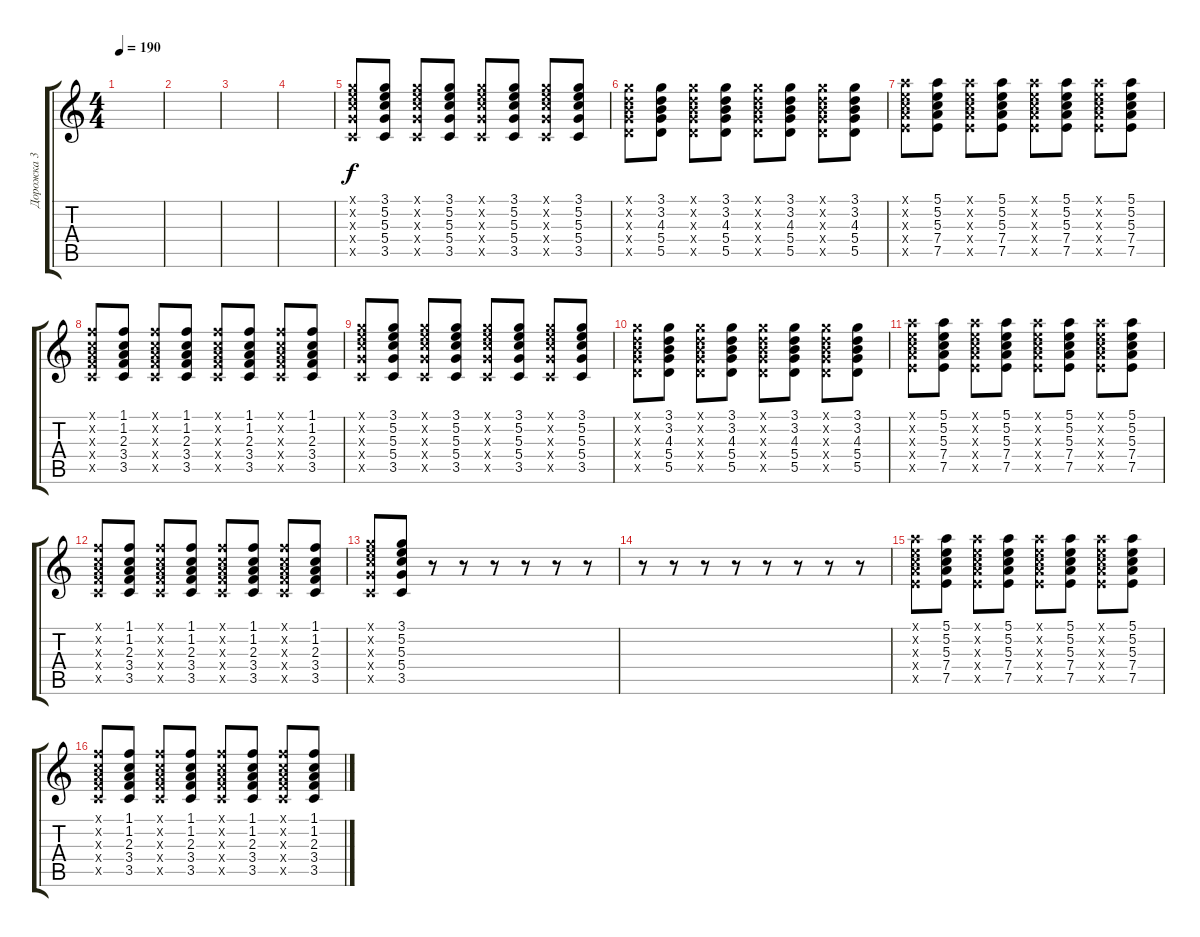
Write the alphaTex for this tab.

\track ("Дорожка 3" "Дорожка 3") {instrument electricguitarclean}
\staff {score tabs}
\tuning (E4 B3 G3 D3 A2 E2) {hide}
\ts (4 4)
\tempo 190
\clef g2
\ks c
|
|
|
|
(3.1{x} 5.2{x} 5.3{x} 5.4{x} 3.5{x}).8 (3.1 5.2 5.3 5.4 3.5).8 (3.1{x} 5.2{x} 5.3{x} 5.4{x} 3.5{x}).8 (3.1 5.2 5.3 5.4 3.5).8 (3.1{x} 5.2{x} 5.3{x} 5.4{x} 3.5{x}).8 (3.1 5.2 5.3 5.4 3.5).8 (3.1{x} 5.2{x} 5.3{x} 5.4{x} 3.5{x}).8 (3.1 5.2 5.3 5.4 3.5).8 |
(3.1{x} 3.2{x} 4.3{x} 5.4{x} 5.5{x}).8 (3.1 3.2 4.3 5.4 5.5).8 (3.1{x} 3.2{x} 4.3{x} 5.4{x} 5.5{x}).8 (3.1 3.2 4.3 5.4 5.5).8 (3.1{x} 3.2{x} 4.3{x} 5.4{x} 5.5{x}).8 (3.1 3.2 4.3 5.4 5.5).8 (3.1{x} 3.2{x} 4.3{x} 5.4{x} 5.5{x}).8 (3.1 3.2 4.3 5.4 5.5).8 |
(5.1{x} 5.2{x} 5.3{x} 7.4{x} 7.5{x}).8 (5.1 5.2 5.3 7.4 7.5).8 (5.1{x} 5.2{x} 5.3{x} 7.4{x} 7.5{x}).8 (5.1 5.2 5.3 7.4 7.5).8 (5.1{x} 5.2{x} 5.3{x} 7.4{x} 7.5{x}).8 (5.1 5.2 5.3 7.4 7.5).8 (5.1{x} 5.2{x} 5.3{x} 7.4{x} 7.5{x}).8 (5.1 5.2 5.3 7.4 7.5).8 |
(1.1{x} 1.2{x} 2.3{x} 3.4{x} 3.5{x}).8 (1.1 1.2 2.3 3.4 3.5).8 (1.1{x} 1.2{x} 2.3{x} 3.4{x} 3.5{x}).8 (1.1 1.2 2.3 3.4 3.5).8 (1.1{x} 1.2{x} 2.3{x} 3.4{x} 3.5{x}).8 (1.1 1.2 2.3 3.4 3.5).8 (1.1{x} 1.2{x} 2.3{x} 3.4{x} 3.5{x}).8 (1.1 1.2 2.3 3.4 3.5).8 |
(3.1{x} 5.2{x} 5.3{x} 5.4{x} 3.5{x}).8 (3.1 5.2 5.3 5.4 3.5).8 (3.1{x} 5.2{x} 5.3{x} 5.4{x} 3.5{x}).8 (3.1 5.2 5.3 5.4 3.5).8 (3.1{x} 5.2{x} 5.3{x} 5.4{x} 3.5{x}).8 (3.1 5.2 5.3 5.4 3.5).8 (3.1{x} 5.2{x} 5.3{x} 5.4{x} 3.5{x}).8 (3.1 5.2 5.3 5.4 3.5).8 |
(3.1{x} 3.2{x} 4.3{x} 5.4{x} 5.5{x}).8 (3.1 3.2 4.3 5.4 5.5).8 (3.1{x} 3.2{x} 4.3{x} 5.4{x} 5.5{x}).8 (3.1 3.2 4.3 5.4 5.5).8 (3.1{x} 3.2{x} 4.3{x} 5.4{x} 5.5{x}).8 (3.1 3.2 4.3 5.4 5.5).8 (3.1{x} 3.2{x} 4.3{x} 5.4{x} 5.5{x}).8 (3.1 3.2 4.3 5.4 5.5).8 |
(5.1{x} 5.2{x} 5.3{x} 7.4{x} 7.5{x}).8 (5.1 5.2 5.3 7.4 7.5).8 (5.1{x} 5.2{x} 5.3{x} 7.4{x} 7.5{x}).8 (5.1 5.2 5.3 7.4 7.5).8 (5.1{x} 5.2{x} 5.3{x} 7.4{x} 7.5{x}).8 (5.1 5.2 5.3 7.4 7.5).8 (5.1{x} 5.2{x} 5.3{x} 7.4{x} 7.5{x}).8 (5.1 5.2 5.3 7.4 7.5).8 |
(1.1{x} 1.2{x} 2.3{x} 3.4{x} 3.5{x}).8 (1.1 1.2 2.3 3.4 3.5).8 (1.1{x} 1.2{x} 2.3{x} 3.4{x} 3.5{x}).8 (1.1 1.2 2.3 3.4 3.5).8 (1.1{x} 1.2{x} 2.3{x} 3.4{x} 3.5{x}).8 (1.1 1.2 2.3 3.4 3.5).8 (1.1{x} 1.2{x} 2.3{x} 3.4{x} 3.5{x}).8 (1.1 1.2 2.3 3.4 3.5).8 |
(3.1{x} 5.2{x} 5.3{x} 5.4{x} 3.5{x}).8 (3.1 5.2 5.3 5.4 3.5).8 r.8 r.8 r.8 r.8 r.8 r.8 |
r.8 r.8 r.8 r.8 r.8 r.8 r.8 r.8 |
(5.1{x} 5.2{x} 5.3{x} 7.4{x} 7.5{x}).8 (5.1 5.2 5.3 7.4 7.5).8 (5.1{x} 5.2{x} 5.3{x} 7.4{x} 7.5{x}).8 (5.1 5.2 5.3 7.4 7.5).8 (5.1{x} 5.2{x} 5.3{x} 7.4{x} 7.5{x}).8 (5.1 5.2 5.3 7.4 7.5).8 (5.1{x} 5.2{x} 5.3{x} 7.4{x} 7.5{x}).8 (5.1 5.2 5.3 7.4 7.5).8 |
(1.1{x} 1.2{x} 2.3{x} 3.4{x} 3.5{x}).8 (1.1 1.2 2.3 3.4 3.5).8 (1.1{x} 1.2{x} 2.3{x} 3.4{x} 3.5{x}).8 (1.1 1.2 2.3 3.4 3.5).8 (1.1{x} 1.2{x} 2.3{x} 3.4{x} 3.5{x}).8 (1.1 1.2 2.3 3.4 3.5).8 (1.1{x} 1.2{x} 2.3{x} 3.4{x} 3.5{x}).8 (1.1 1.2 2.3 3.4 3.5).8
